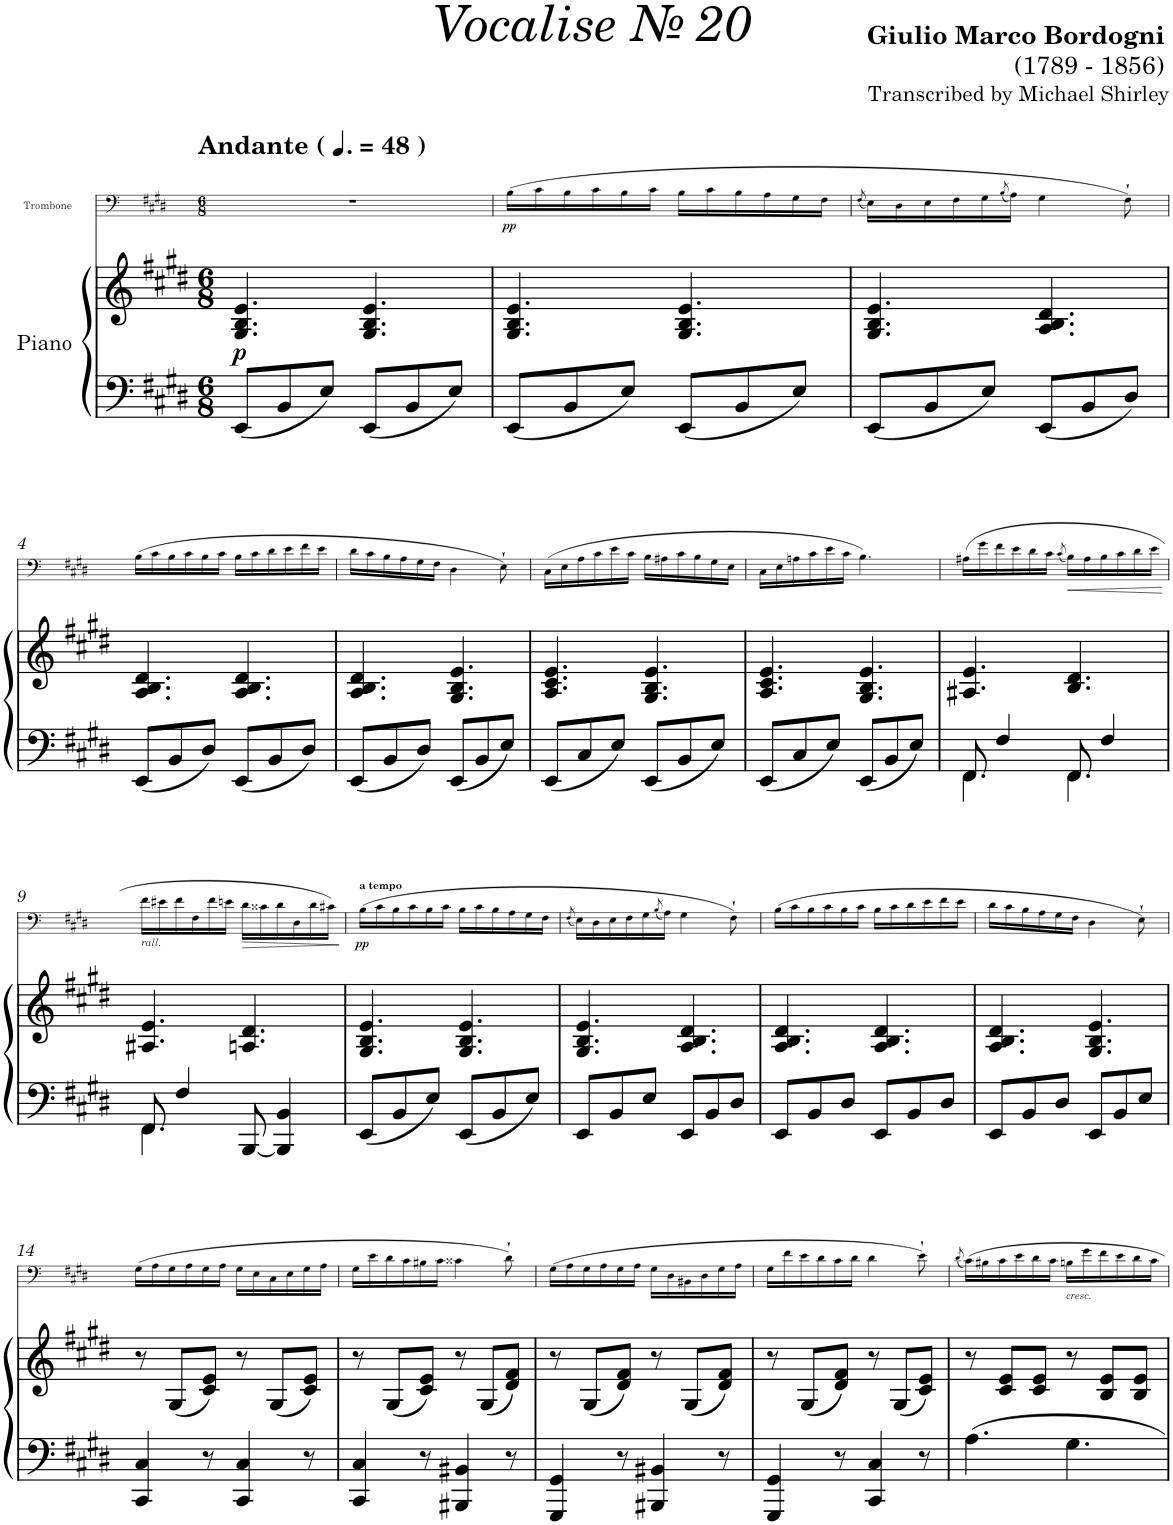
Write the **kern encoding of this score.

**kern	**kern	**dynam	**kern	**dynam
*part2	*part2	*part2	*part1	*part1
*staff3	*staff2	*staff2/3	*staff1	*staff1
*I"Piano	*	*	*I"Trombone	*
*I'Pno	*	*	*I'Trb	*
*	*	*	*stria5	*
*clefF4	*clefG2	*	*clefF4	*
*k[f#c#g#d#]	*k[f#c#g#d#]	*	*k[f#c#g#d#]	*
*M6/8	*M6/8	*	*M6/8	*
*MM72	*MM72	*	*MM72	*
=1	=1	=1	=1	=1
!	!	!	!LO:TX:a:B:t=Andante (	!
!	!	!	!LO:TX:a:B:t=)	!
!	!	!LO:DY:b	!	!
8EE/L	4.G#/ 4.B/ 4.e/	p	2.r	.
8BB/	.	.	.	.
8E/J	.	.	.	.
8EE/L	4.G#/ 4.B/ 4.e/	.	.	.
8BB/	.	.	.	.
8E/J	.	.	.	.
=2	=2	=2	=2	=2
!	!	!	!	!LO:DY:b
8EE/L	4.G#/ 4.B/ 4.e/	.	(>16B\LL	pp
.	.	.	16c#\	.
8BB/	.	.	16B\	.
.	.	.	16c#\	.
8E/J	.	.	16B\	.
.	.	.	16c#\JJ	.
8EE/L	4.G#/ 4.B/ 4.e/	.	16B\LL	.
.	.	.	16c#\	.
8BB/	.	.	16B\	.
.	.	.	16A\	.
8E/J	.	.	16G#\	.
.	.	.	16F#\JJ	.
=3	=3	=3	=3	=3
.	.	.	(8qF#/	.
8EE/L	4.G#/ 4.B/ 4.e/	.	16E\LL)	.
.	.	.	16D#\	.
8BB/	.	.	16E\	.
.	.	.	16F#\	.
8E/J	.	.	16G#\	.
.	.	.	(8qB/	.
.	.	.	16A\JJ)	.
8EE/L	4.A/ 4.B/ 4.d#/	.	4G#\	.
8BB/	.	.	.	.
8D#/J	.	.	8F#`\)	.
!!LO:LB:g=z
=4	=4	=4	=4	=4
8EE/L	4.A/ 4.B/ 4.d#/	.	(>16B\LL	.
.	.	.	16c#\	.
8BB/	.	.	16B\	.
.	.	.	16c#\	.
8D#/J	.	.	16B\	.
.	.	.	16c#\JJ	.
8EE/L	4.A/ 4.B/ 4.d#/	.	16B\LL	.
.	.	.	16c#\	.
8BB/	.	.	16d#\	.
.	.	.	16e\	.
8D#/J	.	.	16f#\	.
.	.	.	16e\JJ	.
=5	=5	=5	=5	=5
8EE/L	4.A/ 4.B/ 4.d#/	.	16d#\LL	.
.	.	.	16c#\	.
8BB/	.	.	16B\	.
.	.	.	16A\	.
8D#/J	.	.	16G#\	.
.	.	.	16F#\JJ	.
8EE/L	4.G#/ 4.B/ 4.e/	.	4D#\	.
8BB/	.	.	.	.
8E/J	.	.	8E`\)	.
=6	=6	=6	=6	=6
8EE/L	4.A/ 4.c#/ 4.e/	.	(>16C#\LL	.
.	.	.	16E\	.
8C#/	.	.	16A\	.
.	.	.	16c#\	.
8E/J	.	.	16e\	.
.	.	.	16c#\JJ	.
8EE/L	4.G#/ 4.B/ 4.e/	.	16B\LL	.
.	.	.	16A#X\	.
8BB/	.	.	16c#\	.
.	.	.	16B\	.
8E/J	.	.	16G#\	.
.	.	.	16E\JJ	.
=7	=7	=7	=7	=7
8EE/L	4.A/ 4.c#/ 4.e/	.	16C#\LL	.
.	.	.	16E\	.
8C#/	.	.	16An\	.
.	.	.	16c#\	.
8E/J	.	.	16e\	.
.	.	.	16c#\JJ	.
8EE/L	4.G#/ 4.B/ 4.e/	.	4.B\)	.
8BB/	.	.	.	.
8E/J	.	.	.	.
=8	=8	=8	=8	=8
!LO:N:head=solid	!	!	!	!
*^	*	*	*	*
8FF#/	4.FF#\	4.A#X/ 4.e/	.	(>16A#X\LL	.
.	.	.	.	16g#\	.
4F#/	.	.	.	16f#\	.
.	.	.	.	16e\	.
.	.	.	.	16d#\	.
.	.	.	.	16c#\JJ	.
.	.	.	.	(8qc#/	.
!LO:N:head=solid	!	!	!	!	!
8FF#/	4.FF#\	4.B/ 4.d#/	.	16B\LL)	.
.	.	.	.	16A#\	.
4F#/	.	.	.	16B\	.
.	.	.	.	16c#\	.
.	.	.	.	16d#\	.
.	.	.	.	16e\JJ	.
!!LO:LB:g=z
=9	=9	=9	=9	=9	=9
!	!	!	!	!LO:TX:b:i:t=rall.	!
!LO:N:head=solid	!	!	!	!	!
8FF#/	4.FF#\	4.A#X/ 4.e/	.	16f#\LL	.
.	.	.	.	16e#X\	.
4F#/	.	.	.	16f#\	.
.	.	.	.	16F#\	.
.	.	.	.	16f#\	.
.	.	.	.	16en\JJ	.
!	!	!	!	!	!LO:HP:b
[8BBB/	4.ryy	4.An/ 4.d#/	.	16d#\LL	>
.	.	.	.	16c##X\	.
4BBB/] 4BB/	.	.	.	16d#\	.
.	.	.	.	16D#\	.
.	.	.	.	16d#\	.
.	.	.	.	16c#X\JJ)	.
*v	*v	*	*	*	*
.	.	.	.	]
=10	=10	=10	=10	=10
!	!	!	!LO:TX:a:B:t=a tempo	!
!	!	!	!	!LO:DY:b
8EE/L	4.G#/ 4.B/ 4.e/	.	(>16B\LL	pp
.	.	.	16c#\	.
8BB/	.	.	16B\	.
.	.	.	16c#\	.
8E/J	.	.	16B\	.
.	.	.	16c#\JJ	.
8EE/L	4.G#/ 4.B/ 4.e/	.	16B\LL	.
.	.	.	16c#\	.
8BB/	.	.	16B\	.
.	.	.	16A\	.
8E/J	.	.	16G#\	.
.	.	.	16F#\JJ	.
=11	=11	=11	=11	=11
.	.	.	(8qF#/	.
8EE/L	4.G#/ 4.B/ 4.e/	.	16E\LL)	.
.	.	.	16D#\	.
8BB/	.	.	16E\	.
.	.	.	16F#\	.
8E/J	.	.	16G#\	.
.	.	.	(8qB/	.
.	.	.	16A\JJ)	.
8EE/L	4.A/ 4.B/ 4.d#/	.	4G#\	.
8BB/	.	.	.	.
8D#/J	.	.	8F#`\)	.
=12	=12	=12	=12	=12
8EE/L	4.A/ 4.B/ 4.d#/	.	(>16B\LL	.
.	.	.	16c#\	.
8BB/	.	.	16B\	.
.	.	.	16c#\	.
8D#/J	.	.	16B\	.
.	.	.	16c#\JJ	.
8EE/L	4.A/ 4.B/ 4.d#/	.	16B\LL	.
.	.	.	16c#\	.
8BB/	.	.	16d#\	.
.	.	.	16e\	.
8D#/J	.	.	16f#\	.
.	.	.	16e\JJ	.
=13	=13	=13	=13	=13
8EE/L	4.A/ 4.B/ 4.d#/	.	16d#\LL	.
.	.	.	16c#\	.
8BB/	.	.	16B\	.
.	.	.	16A\	.
8D#/J	.	.	16G#\	.
.	.	.	16F#\JJ	.
8EE/L	4.G#/ 4.B/ 4.e/	.	4D#\	.
8BB/	.	.	.	.
8E/J	.	.	8E`\)	.
!!LO:LB:g=z
=14	=14	=14	=14	=14
4CC#/ 4C#/	8r	.	(>16G#\LL	.
.	.	.	16A\	.
.	(8G#/L	.	16G#\	.
.	.	.	16A\	.
8r	8c#/ 8e/J)	.	16G#\	.
.	.	.	16A\JJ	.
4CC#/ 4C#/	8r	.	16G#\LL	.
.	.	.	16E\	.
.	(8G#/L	.	16C#\	.
.	.	.	16E\	.
8r	8c#/ 8e/J)	.	16G#\	.
.	.	.	16A\JJ	.
=15	=15	=15	=15	=15
4CC#/ 4C#/	8r	.	16G#\LL	.
.	.	.	16e\	.
.	(8G#/L	.	16d#\	.
.	.	.	16c#\	.
8r	8c#/ 8e/J)	.	16B#X\	.
.	.	.	16c#\JJ	.
4BBB#X/ 4BB#X/	8r	.	4c##X\	.
.	(8G#/L	.	.	.
8r	8d#/ 8f#/J)	.	8d#`\)	.
=16	=16	=16	=16	=16
4GGG#/ 4GG#/	8r	.	(>16G#\LL	.
.	.	.	16A\	.
.	(8G#/L	.	16G#\	.
.	.	.	16A\	.
8r	8d#/ 8f#/J)	.	16G#\	.
.	.	.	16A\JJ	.
4BBB#X/ 4BB#X/	8r	.	16G#\LL	.
.	.	.	16D#\	.
.	(8G#/L	.	16BB#X\	.
.	.	.	16D#\	.
8r	8d#/ 8f#/J)	.	16G#\	.
.	.	.	16A\JJ	.
=17	=17	=17	=17	=17
4GGG#/ 4GG#/	8r	.	16G#\LL	.
.	.	.	16f#\	.
.	(8G#/L	.	16e\	.
.	.	.	16d#\	.
8r	8d#/ 8f#/J)	.	16c#\	.
.	.	.	16d#\JJ	.
4CC#/ 4C#/	8r	.	4d#\	.
.	(8G#/L	.	.	.
8r	8c#/ 8e/J)	.	8e`\)	.
=18	=18	=18	=18	=18
.	.	.	(8qd#/	.
4.A\	8r	.	16c#\LL)	.
.	.	.	16B#X\	.
.	8c#/ 8e/L	.	16c#\	.
.	.	.	16e\	.
.	8c#/ 8e/J	.	16d#\	.
.	.	.	16c#\JJ	.
!	!	!	!LO:TX:b:i:t=cresc.	!
4.G#\	8r	.	16Bn\LL	.
.	.	.	16g#\	.
.	8B/ 8e/L	.	16f#\	.
.	.	.	16e\	.
.	8B/ 8e/J	.	16d#\	.
.	.	.	16c#\JJ	.
=	=	=	=	=
*-	*-	*-	*-	*-
